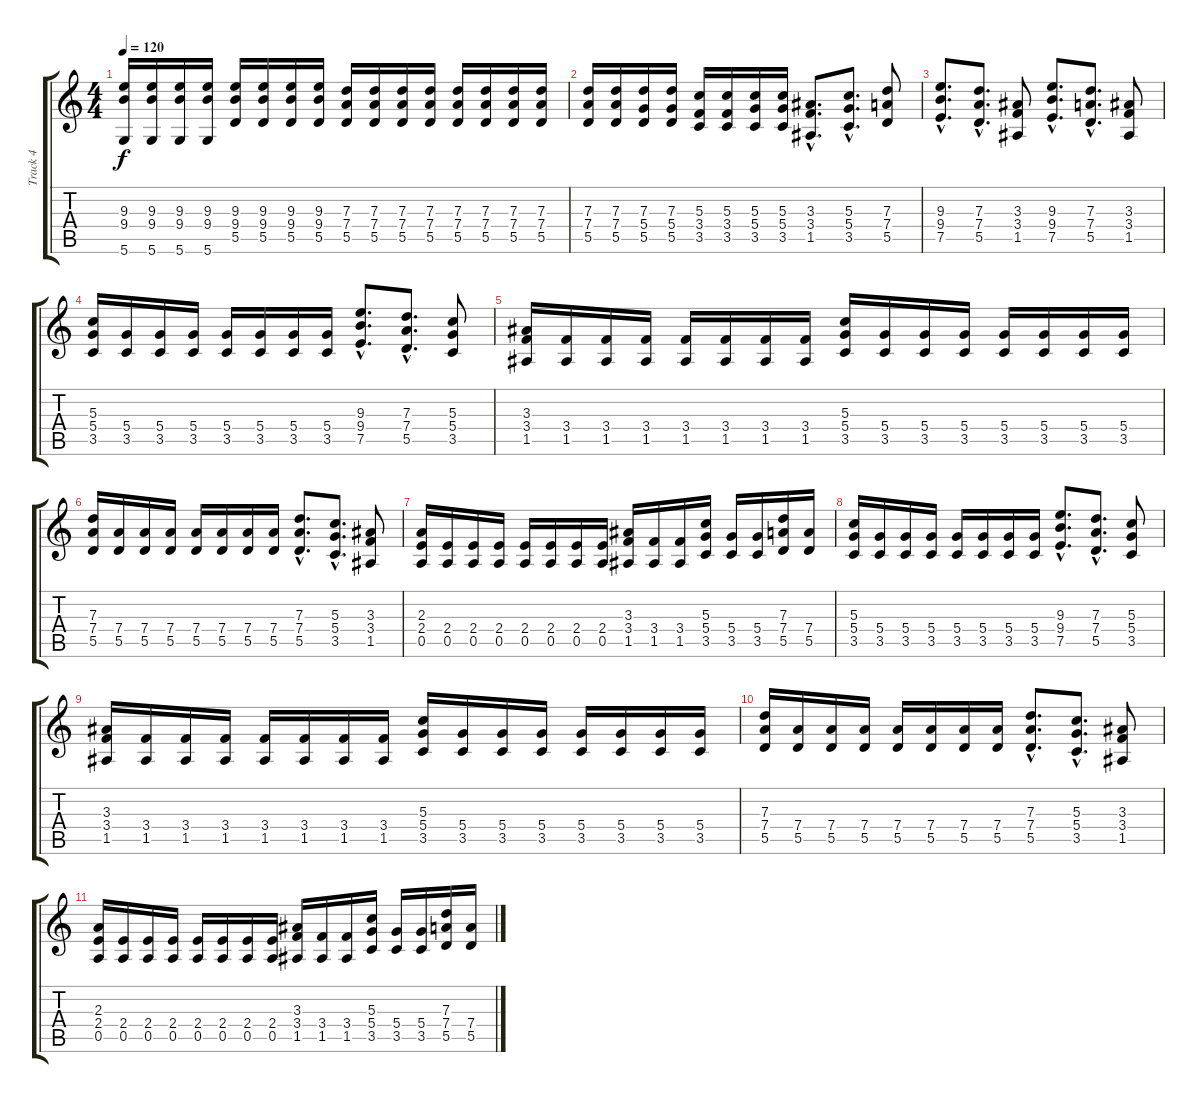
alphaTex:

\track ("Track 4" "Track 4") {instrument overdrivenguitar}
\staff {score tabs}
\tuning (E4 B3 G3 D3 A2 D2) {hide}
\ts (4 4)
\tempo 120
\clef g2
\ks c
(9.3 9.4 5.6).16{dy f} (9.3 9.4 5.6).16 (9.3 9.4 5.6).16 (9.3 9.4 5.6).16 (9.3 9.4 5.5).16 (9.3 9.4 5.5).16 (9.3 9.4 5.5).16 (9.3 9.4 5.5).16 (7.3 7.4 5.5).16 (7.3 7.4 5.5).16 (7.3 7.4 5.5).16 (7.3 7.4 5.5).16 (7.3 7.4 5.5).16 (7.3 7.4 5.5).16 (7.3 7.4 5.5).16 (7.3 7.4 5.5).16 |
(7.3 7.4 5.5).16 (7.3 7.4 5.5).16 (7.3 5.4 5.5).16 (7.3 5.4 5.5).16 (5.3 3.4 3.5).16 (5.3 3.4 3.5).16 (5.3 5.4 3.5).16 (5.3 5.4 3.5).16 (3.3{hac} 3.4{hac} 1.5{hac}).8{d} (5.3{hac} 5.4{hac} 3.5{hac}).8{d} (7.3 7.4 5.5).8 |
(9.3{hac} 9.4{hac} 7.5{hac}).8{d} (7.3{hac} 7.4{hac} 5.5{hac}).8{d} (3.3 3.4 1.5).8 (9.3{hac} 9.4{hac} 7.5{hac}).8{d} (7.3{hac} 7.4{hac} 5.5{hac}).8{d} (3.3 3.4 1.5).8 |
(5.3 5.4 3.5).16 (5.4 3.5).16 (5.4 3.5).16 (5.4 3.5).16 (5.4 3.5).16 (5.4 3.5).16 (5.4 3.5).16 (5.4 3.5).16 (9.3{hac} 9.4{hac} 7.5{hac}).8{d} (7.3{hac} 7.4{hac} 5.5{hac}).8{d} (5.3 5.4 3.5).8 |
(3.3 3.4 1.5).16 (3.4 1.5).16 (3.4 1.5).16 (3.4 1.5).16 (3.4 1.5).16 (3.4 1.5).16 (3.4 1.5).16 (3.4 1.5).16 (5.3 5.4 3.5).16 (5.4 3.5).16 (5.4 3.5).16 (5.4 3.5).16 (5.4 3.5).16 (5.4 3.5).16 (5.4 3.5).16 (5.4 3.5).16 |
(7.3 7.4 5.5).16 (7.4 5.5).16 (7.4 5.5).16 (7.4 5.5).16 (7.4 5.5).16 (7.4 5.5).16 (7.4 5.5).16 (7.4 5.5).16 (7.3{hac} 7.4{hac} 5.5{hac}).8{d} (5.3{hac} 5.4{hac} 3.5{hac}).8{d} (3.3 3.4 1.5).8 |
(2.3 2.4 0.5).16 (2.4 0.5).16 (2.4 0.5).16 (2.4 0.5).16 (2.4 0.5).16 (2.4 0.5).16 (2.4 0.5).16 (2.4 0.5).16 (3.3 3.4 1.5).16 (3.4 1.5).16 (3.4 1.5).16 (5.3 5.4 3.5).16 (5.4 3.5).16 (5.4 3.5).16 (7.3 7.4 5.5).16 (7.4 5.5).16 |
(5.3 5.4 3.5).16 (5.4 3.5).16 (5.4 3.5).16 (5.4 3.5).16 (5.4 3.5).16 (5.4 3.5).16 (5.4 3.5).16 (5.4 3.5).16 (9.3{hac} 9.4{hac} 7.5{hac}).8{d} (7.3{hac} 7.4{hac} 5.5{hac}).8{d} (5.3 5.4 3.5).8 |
(3.3 3.4 1.5).16 (3.4 1.5).16 (3.4 1.5).16 (3.4 1.5).16 (3.4 1.5).16 (3.4 1.5).16 (3.4 1.5).16 (3.4 1.5).16 (5.3 5.4 3.5).16 (5.4 3.5).16 (5.4 3.5).16 (5.4 3.5).16 (5.4 3.5).16 (5.4 3.5).16 (5.4 3.5).16 (5.4 3.5).16 |
(7.3 7.4 5.5).16 (7.4 5.5).16 (7.4 5.5).16 (7.4 5.5).16 (7.4 5.5).16 (7.4 5.5).16 (7.4 5.5).16 (7.4 5.5).16 (7.3{hac} 7.4{hac} 5.5{hac}).8{d} (5.3{hac} 5.4{hac} 3.5{hac}).8{d} (3.3 3.4 1.5).8 |
(2.3 2.4 0.5).16 (2.4 0.5).16 (2.4 0.5).16 (2.4 0.5).16 (2.4 0.5).16 (2.4 0.5).16 (2.4 0.5).16 (2.4 0.5).16 (3.3 3.4 1.5).16 (3.4 1.5).16 (3.4 1.5).16 (5.3 5.4 3.5).16 (5.4 3.5).16 (5.4 3.5).16 (7.3 7.4 5.5).16 (7.4 5.5).16
